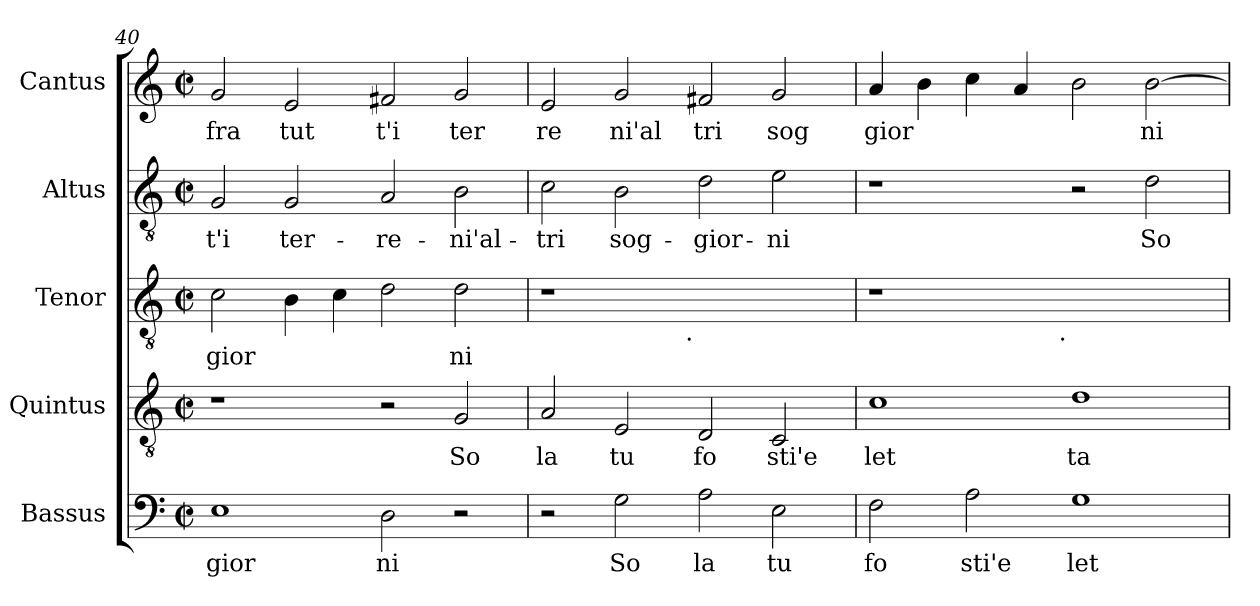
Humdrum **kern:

**kern	**text	**kern	**text	**kern	**text	**kern	**text	**kern	**text
*part5	*part5	*part4	*part4	*part3	*part3	*part2	*part2	*part1	*part1
*staff5	*staff5	*staff4	*staff4	*staff3	*staff3	*staff2	*staff2	*staff1	*staff1
*I"Bassus	*	*I"Quintus	*	*I"Tenor	*	*I"Altus	*	*I"Cantus	*
*clefF4	*	*clefGv2	*	*clefGv2	*	*clefGv2	*	*clefG2	*
*k[]	*	*k[]	*	*k[]	*	*k[]	*	*k[]	*
*C:	*	*C:	*	*C:	*	*C:	*	*C:	*
*M2/2	*	*M2/2	*	*M2/2	*	*M2/2	*	*M2/2	*
*met(c|)	*	*met(c|)	*	*met(c|)	*	*met(c|)	*	*met(c|)	*
=40	=40	=40	=40	=40	=40	=40	=40	=40	=40
!	!LO:LY:b:cj	!	!	!	!LO:LY:b:cj	!	!LO:LY:b:cj	!	!LO:LY:b:cj
1E	gior	1r	.	2c\	gior	2G/	-t'i	2g/	fra
!	!	!	!	!	!LO:LY:b:cj	!	!LO:LY:b:cj	!	!LO:LY:b:cj
.	.	.	.	4B\	.	2G/	ter-	2e/	tut
!	!	!	!	!	!LO:LY:b:cj	!	!	!	!
.	.	.	.	4c\	.	.	.	.	.
!	!LO:LY:b:cj	!	!	!	!LO:LY:b:cj	!	!LO:LY:b:cj	!	!LO:LY:b:cj
2D\	ni	2r	.	2d\	.	2A/	-re-	2f#X/	t'i
!	!	!	!LO:LY:b:cj	!	!LO:LY:b:cj	!	!LO:LY:b:cj	!	!LO:LY:b:cj
2r	.	2G/	So	2d\	ni	2B\	-ni'al-	2g/	ter
=41	=41	=41	=41	=41	=41	=41	=41	=41	=41
!	!	!	!LO:LY:b:cj	!	!	!	!LO:LY:b:cj	!	!LO:LY:b:cj
*	*	*	*	*^	*	*	*	*	*
2r	.	2A/	la	1r	2ryy	.	2c\	-tri	2e/	re
!	!LO:LY:b:cj	!	!LO:LY:b:cj	!	!	!	!	!LO:LY:b:cj	!	!LO:LY:b:cj
2G\	So	2E/	tu	.	4...ryy	.	2B\	sog-	2g/	ni'al
!	!	!	!	!	!LO:TX:b:t=.	!	!	!	!	!
.	.	.	.	.	1ryy	.	.	.	.	.
!	!LO:LY:b:cj	!	!LO:LY:b:cj	!	!	!	!	!LO:LY:b:cj	!	!LO:LY:b:cj
2A\	la	2D/	fo	1ryy	.	.	2d\	-gior-	2f#X/	tri
!	!LO:LY:b:cj	!	!LO:LY:b:cj	!	!	!	!	!LO:LY:b:cj	!	!LO:LY:b:cj
2E\	tu	2C/	sti'e	.	.	.	2e\	-ni	2g/	sog
.	.	.	.	.	32ryy	.	.	.	.	.
=42	=42	=42	=42	=42	=42	=42	=42	=42	=42	=42
!	!LO:LY:b:cj	!	!LO:LY:b:cj	!	!	!	!	!	!	!LO:LY:b:cj
2F\	fo	1c	let	1r	2ryy	.	1r	.	4a/	gior
!	!	!	!	!	!	!	!	!	!	!LO:LY:b:cj
.	.	.	.	.	.	.	.	.	4b\	.
!	!LO:LY:b:cj	!	!	!	!	!	!	!	!	!LO:LY:b:cj
2A\	sti'e	.	.	.	4...ryy	.	.	.	4cc\	.
!	!	!	!	!	!	!	!	!	!	!LO:LY:b:cj
.	.	.	.	.	.	.	.	.	4a/	.
!	!	!	!	!	!LO:TX:b:t=.	!	!	!	!	!
.	.	.	.	.	1ryy	.	.	.	.	.
!	!LO:LY:b:cj	!	!LO:LY:b:cj	!	!	!	!	!	!	!LO:LY:b:cj
1G	let	1d	ta	1ryy	.	.	2r	.	2b\	.
!	!	!	!	!	!	!	!	!LO:LY:b:cj	!	!LO:LY:b:cj
.	.	.	.	.	.	.	2d\	So-	[<2b\	ni
.	.	.	.	.	32ryy	.	.	.	.	.
*	*	*	*	*v	*v	*	*	*	*	*
=	=	=	=	=	=	=	=	=	=
*-	*-	*-	*-	*-	*-	*-	*-	*-	*-
